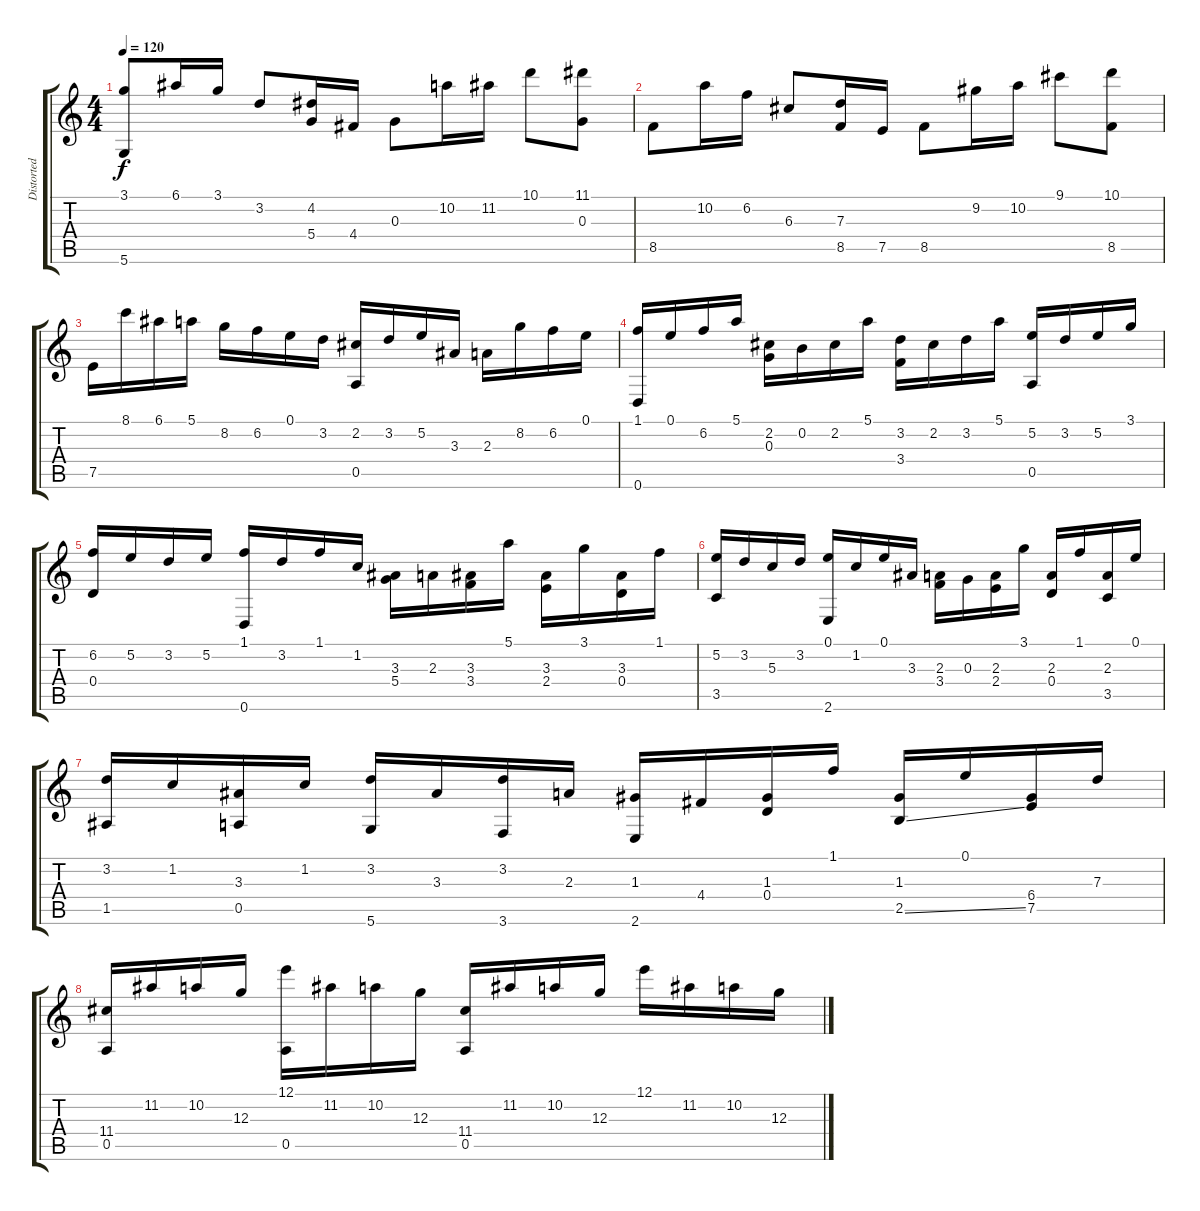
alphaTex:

\track ("Distorted Riff" "Distorted ") {instrument overdrivenguitar}
\staff {score tabs}
\tuning (E4 B3 G3 D3 A2 D2) {hide}
\ts (4 4)
\tempo 120
\clef g2
\ks c
(3.1 5.6).8{dy f} 6.1.16 3.1.16 3.2.8 (4.2 5.4).16 4.4.16 0.3.8 10.2.16 11.2.16 10.1.8 (11.1 0.3).8 |
8.5.8 10.2.16 6.2.16 6.3.8 (7.3 8.5).16 7.5.16 8.5.8 9.2.16 10.2.16 9.1.8 (10.1 8.5).8 |
7.5.16 8.1.16 6.1.16 5.1.16 8.2.16 6.2.16 0.1.16 3.2.16 (2.2 0.5).16 3.2.16 5.2.16 3.3.16 2.3.16 8.2.16 6.2.16 0.1.16 |
(1.1 0.6).16 0.1.16 6.2.16 5.1.16 (2.2 0.3).16 0.2.16 2.2.16 5.1.16 (3.2 3.4).16 2.2.16 3.2.16 5.1.16 (5.2 0.5).16 3.2.16 5.2.16 3.1.16 |
(6.2 0.4).16 5.2.16 3.2.16 5.2.16 (1.1 0.6).16 3.2.16 1.1.16 1.2.16 (3.3 5.4).16 2.3.16 (3.3 3.4).16 5.1.16 (3.3 2.4).16 3.1.16 (3.3 0.4).16 1.1.16 |
(5.2 3.5).16 3.2.16 5.3.16 3.2.16 (0.1 2.6).16 1.2.16 0.1.16 3.3.16 (2.3 3.4).16 0.3.16 (2.3 2.4).16 3.1.16 (2.3 0.4).16 1.1.16 (2.3 3.5).16 0.1.16 |
(3.2 1.5).16 1.2.16 (3.3 0.5).16 1.2.16 (3.2 5.6).16 3.3.16 (3.2 3.6).16 2.3.16 (1.3 2.6).16 4.4.16 (1.3 0.4).16 1.1.16 (1.3 2.5{ss}).16 0.1.16 (6.4 7.5).16 7.3.16 |
(11.4 0.5).16 11.2.16 10.2.16 12.3.16 (12.1 0.5).16 11.2.16 10.2.16 12.3.16 (11.4 0.5).16 11.2.16 10.2.16 12.3.16 12.1.16 11.2.16 10.2.16 12.3.16
